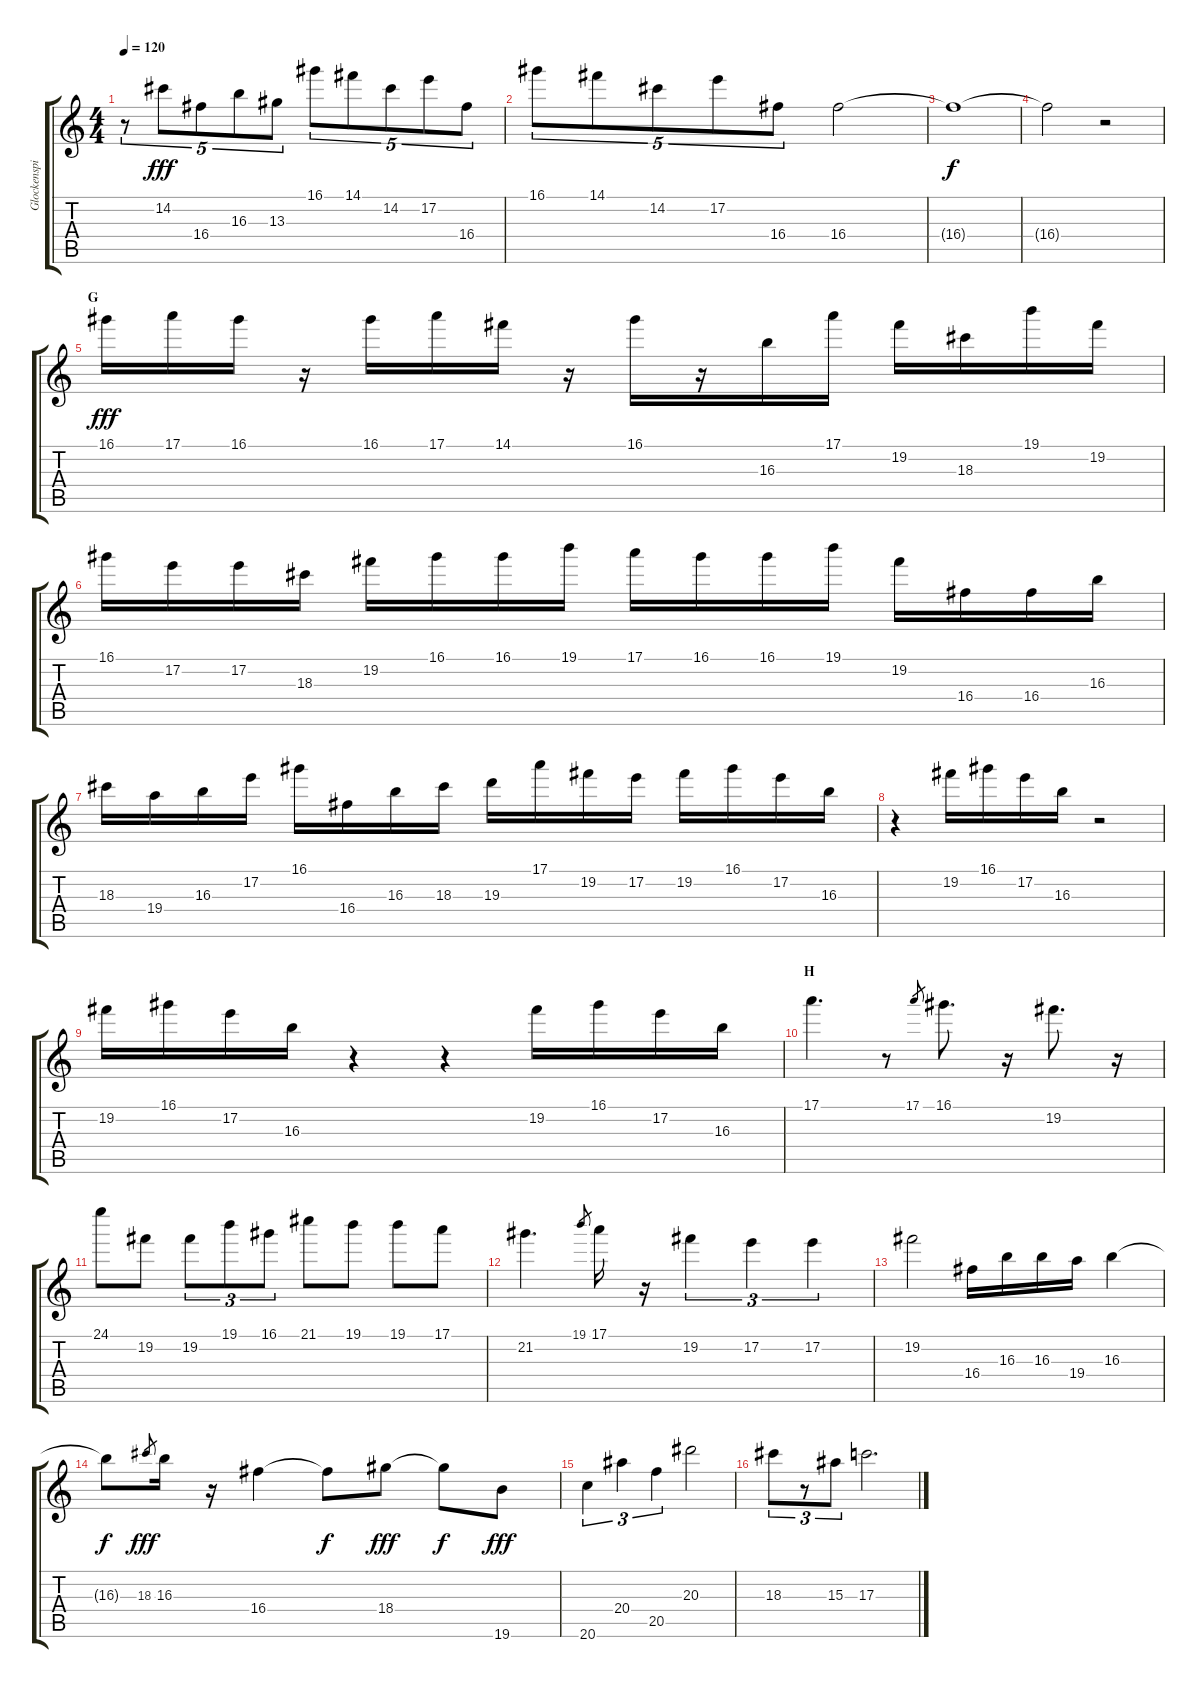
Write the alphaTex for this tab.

\track ("Glockenspiel (Dave Samuels)" "Glockenspi") {instrument glockenspiel}
\staff {score tabs}
\tuning (E5 B4 G4 D4 A3 E3) {hide}
\ts (4 4)
\tempo 120
\clef g2
\ks c
r.8{tu (5 4) dy fff} 14.2.8{tu (5 4)} 16.4.8{tu (5 4)} 16.3.8{tu (5 4)} 13.3.8{tu (5 4)} 16.1.8{tu (5 4)} 14.1.8{tu (5 4)} 14.2.8{tu (5 4)} 17.2.8{tu (5 4)} 16.4.8{tu (5 4)} |
16.1.8{tu (5 4)} 14.1.8{tu (5 4)} 14.2.8{tu (5 4)} 17.2.8{tu (5 4)} 16.4.8{tu (5 4)} 16.4.2 |
16.4{t}.1{dy f} |
16.4{t}.2 r.2 |
\section ("" "G")
16.1.16{dy fff} 17.1.16 16.1.16 r.16 16.1.16 17.1.16 14.1.16 r.16 16.1.16 r.16 16.3.16 17.1.16 19.2.16 18.3.16 19.1.16 19.2.16 |
16.1.16 17.2.16 17.2.16 18.3.16 19.2.16 16.1.16 16.1.16 19.1.16 17.1.16 16.1.16 16.1.16 19.1.16 19.2.16 16.4.16 16.4.16 16.3.16 |
18.3.16 19.4.16 16.3.16 17.2.16 16.1.16 16.4.16 16.3.16 18.3.16 19.3.16 17.1.16 19.2.16 17.2.16 19.2.16 16.1.16 17.2.16 16.3.16 |
r.4 19.2.16 16.1.16 17.2.16 16.3.16 r.2 |
19.2.16 16.1.16 17.2.16 16.3.16 r.4 r.4 19.2.16 16.1.16 17.2.16 16.3.16 |
\section ("" "H")
17.1.4{d} r.8 17.1.8{gr} 16.1.8{d} r.16 19.2.8{d} r.16 |
24.1.8 19.2.8 19.2.8{tu (3 2)} 19.1.8{tu (3 2)} 16.1.8{tu (3 2)} 21.1.8 19.1.8 19.1.8 17.1.8 |
21.2.4{d} 19.1.8{gr} 17.1.16 r.16 19.2.4{tu (3 2)} 17.2.4{tu (3 2)} 17.2.4{tu (3 2)} |
19.2.2 16.4.16 16.3.16 16.3.16 19.4.16 16.3.4 |
16.3{t}.8{dy f} 18.3.8{gr dy fff} 16.3.16 r.16 16.4.4 16.4{t}.8{dy f} 18.4.8{dy fff} 18.4{t}.8{dy f} 19.6.8{dy fff} |
20.6.4{tu (3 2)} 20.4.4{tu (3 2)} 20.5.4{tu (3 2)} 20.3.2 |
18.3.8{tu (3 2)} r.8{tu (3 2)} 15.3.8{tu (3 2)} 17.3.2{d}
